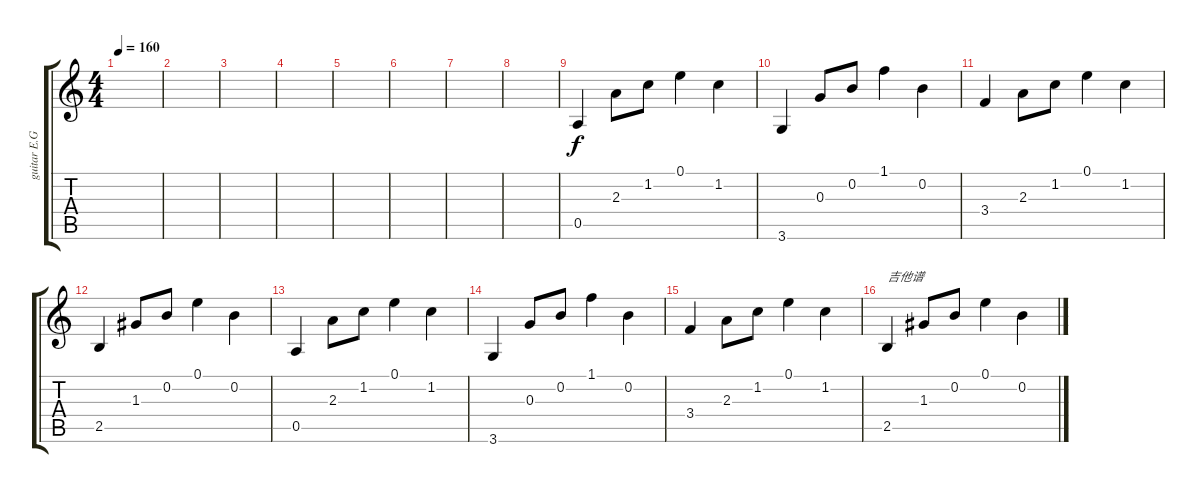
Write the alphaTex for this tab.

\track ("guitar E.GHE" "guitar E.G") {instrument electricguitarclean}
\staff {score tabs}
\tuning (E4 B3 G3 D3 A2 E2) {hide}
\ts (4 4)
\tempo 160
\clef g2
\ks c
|
|
|
|
|
|
|
|
0.5.4 2.3.8 1.2.8 0.1.4 1.2.4 |
3.6.4 0.3.8 0.2.8 1.1.4 0.2.4 |
3.4.4 2.3.8 1.2.8 0.1.4 1.2.4 |
2.5.4 1.3.8 0.2.8 0.1.4 0.2.4 |
0.5.4 2.3.8 1.2.8 0.1.4 1.2.4 |
3.6.4 0.3.8 0.2.8 1.1.4 0.2.4 |
3.4.4 2.3.8 1.2.8 0.1.4 1.2.4 |
2.5.4{txt "吉他谱"} 1.3.8 0.2.8 0.1.4 0.2.4
